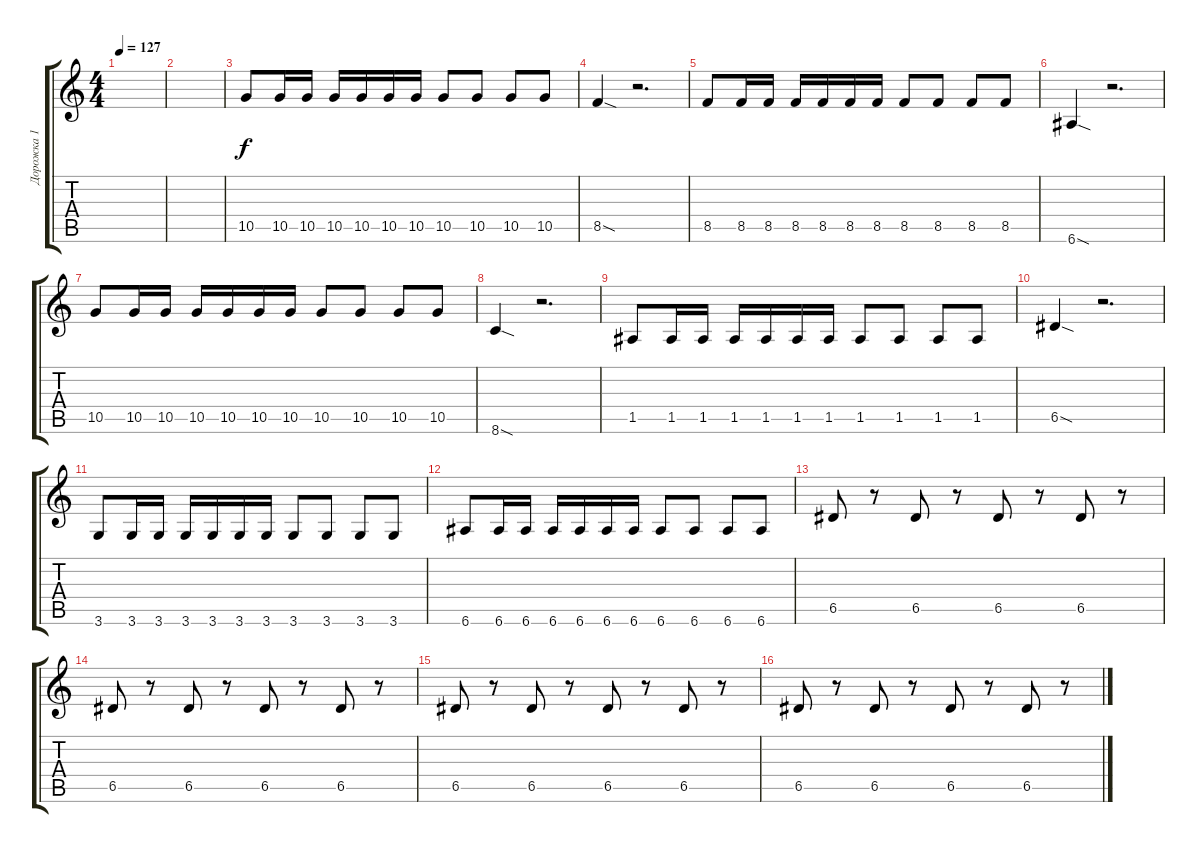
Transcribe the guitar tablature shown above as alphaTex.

\track ("Дорожка 1" "Дорожка 1") {instrument distortionguitar}
\staff {score tabs}
\tuning (E4 B3 G3 D3 A2 E2) {hide}
\ts (4 4)
\tempo 127
\clef g2
\ks c
|
|
10.5.8 10.5.16 10.5.16 10.5.16 10.5.16 10.5.16 10.5.16 10.5.8 10.5.8 10.5.8 10.5.8 |
8.5{sod}.4 r.2{d} |
8.5.8 8.5.16 8.5.16 8.5.16 8.5.16 8.5.16 8.5.16 8.5.8 8.5.8 8.5.8 8.5.8 |
6.6{sod}.4 r.2{d} |
10.5.8 10.5.16 10.5.16 10.5.16 10.5.16 10.5.16 10.5.16 10.5.8 10.5.8 10.5.8 10.5.8 |
8.6{sod}.4 r.2{d} |
1.5.8 1.5.16 1.5.16 1.5.16 1.5.16 1.5.16 1.5.16 1.5.8 1.5.8 1.5.8 1.5.8 |
6.5{sod}.4 r.2{d} |
3.6.8 3.6.16 3.6.16 3.6.16 3.6.16 3.6.16 3.6.16 3.6.8 3.6.8 3.6.8 3.6.8 |
6.6.8 6.6.16 6.6.16 6.6.16 6.6.16 6.6.16 6.6.16 6.6.8 6.6.8 6.6.8 6.6.8 |
6.5.8 r.8 6.5.8 r.8 6.5.8 r.8 6.5.8 r.8 |
6.5.8 r.8 6.5.8 r.8 6.5.8 r.8 6.5.8 r.8 |
6.5.8 r.8 6.5.8 r.8 6.5.8 r.8 6.5.8 r.8 |
6.5.8 r.8 6.5.8 r.8 6.5.8 r.8 6.5.8 r.8
